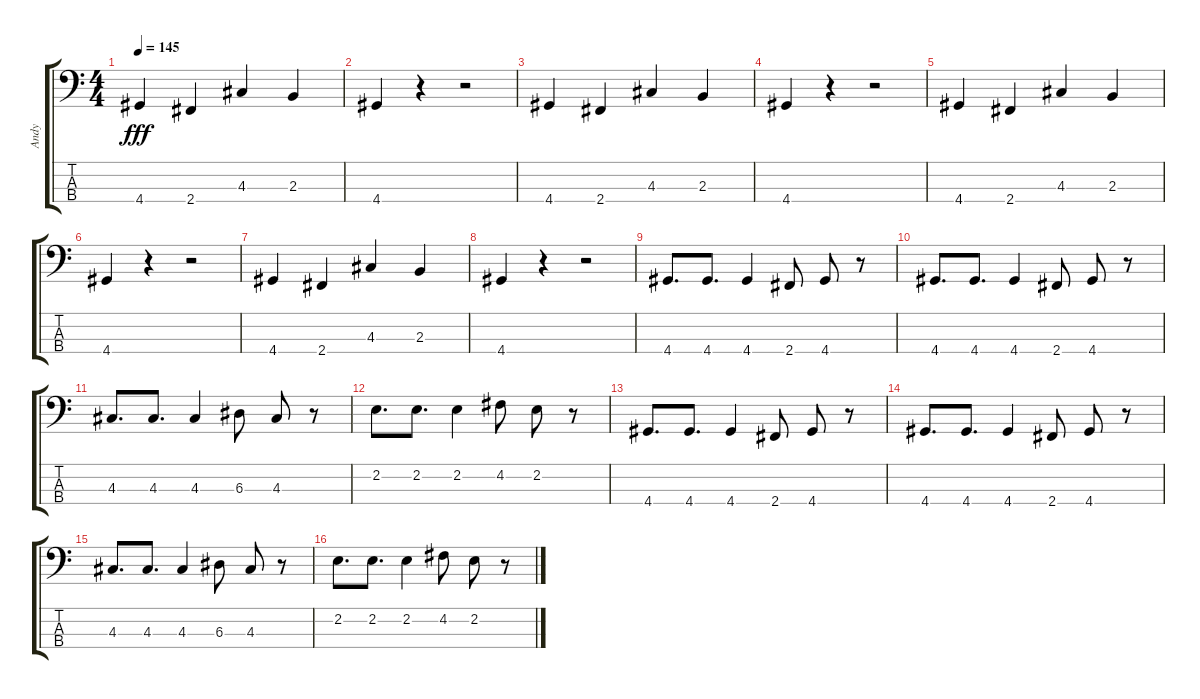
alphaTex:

\track ("Andy" "Andy") {instrument electricbassfinger}
\staff {score tabs}
\tuning (G2 D2 A1 E1) {hide}
\ts (4 4)
\tempo 145
\clef f4
\ks c
4.4.4{dy fff} 2.4.4 4.3.4 2.3.4 |
4.4.4 r.4 r.2 |
4.4.4 2.4.4 4.3.4 2.3.4 |
4.4.4 r.4 r.2 |
4.4.4 2.4.4 4.3.4 2.3.4 |
4.4.4 r.4 r.2 |
4.4.4 2.4.4 4.3.4 2.3.4 |
4.4.4 r.4 r.2 |
4.4.8{d} 4.4.8{d} 4.4.4 2.4.8 4.4.8 r.8 |
4.4.8{d} 4.4.8{d} 4.4.4 2.4.8 4.4.8 r.8 |
4.3.8{d} 4.3.8{d} 4.3.4 6.3.8 4.3.8 r.8 |
2.2.8{d} 2.2.8{d} 2.2.4 4.2.8 2.2.8 r.8 |
4.4.8{d} 4.4.8{d} 4.4.4 2.4.8 4.4.8 r.8 |
4.4.8{d} 4.4.8{d} 4.4.4 2.4.8 4.4.8 r.8 |
4.3.8{d} 4.3.8{d} 4.3.4 6.3.8 4.3.8 r.8 |
2.2.8{d} 2.2.8{d} 2.2.4 4.2.8 2.2.8 r.8
